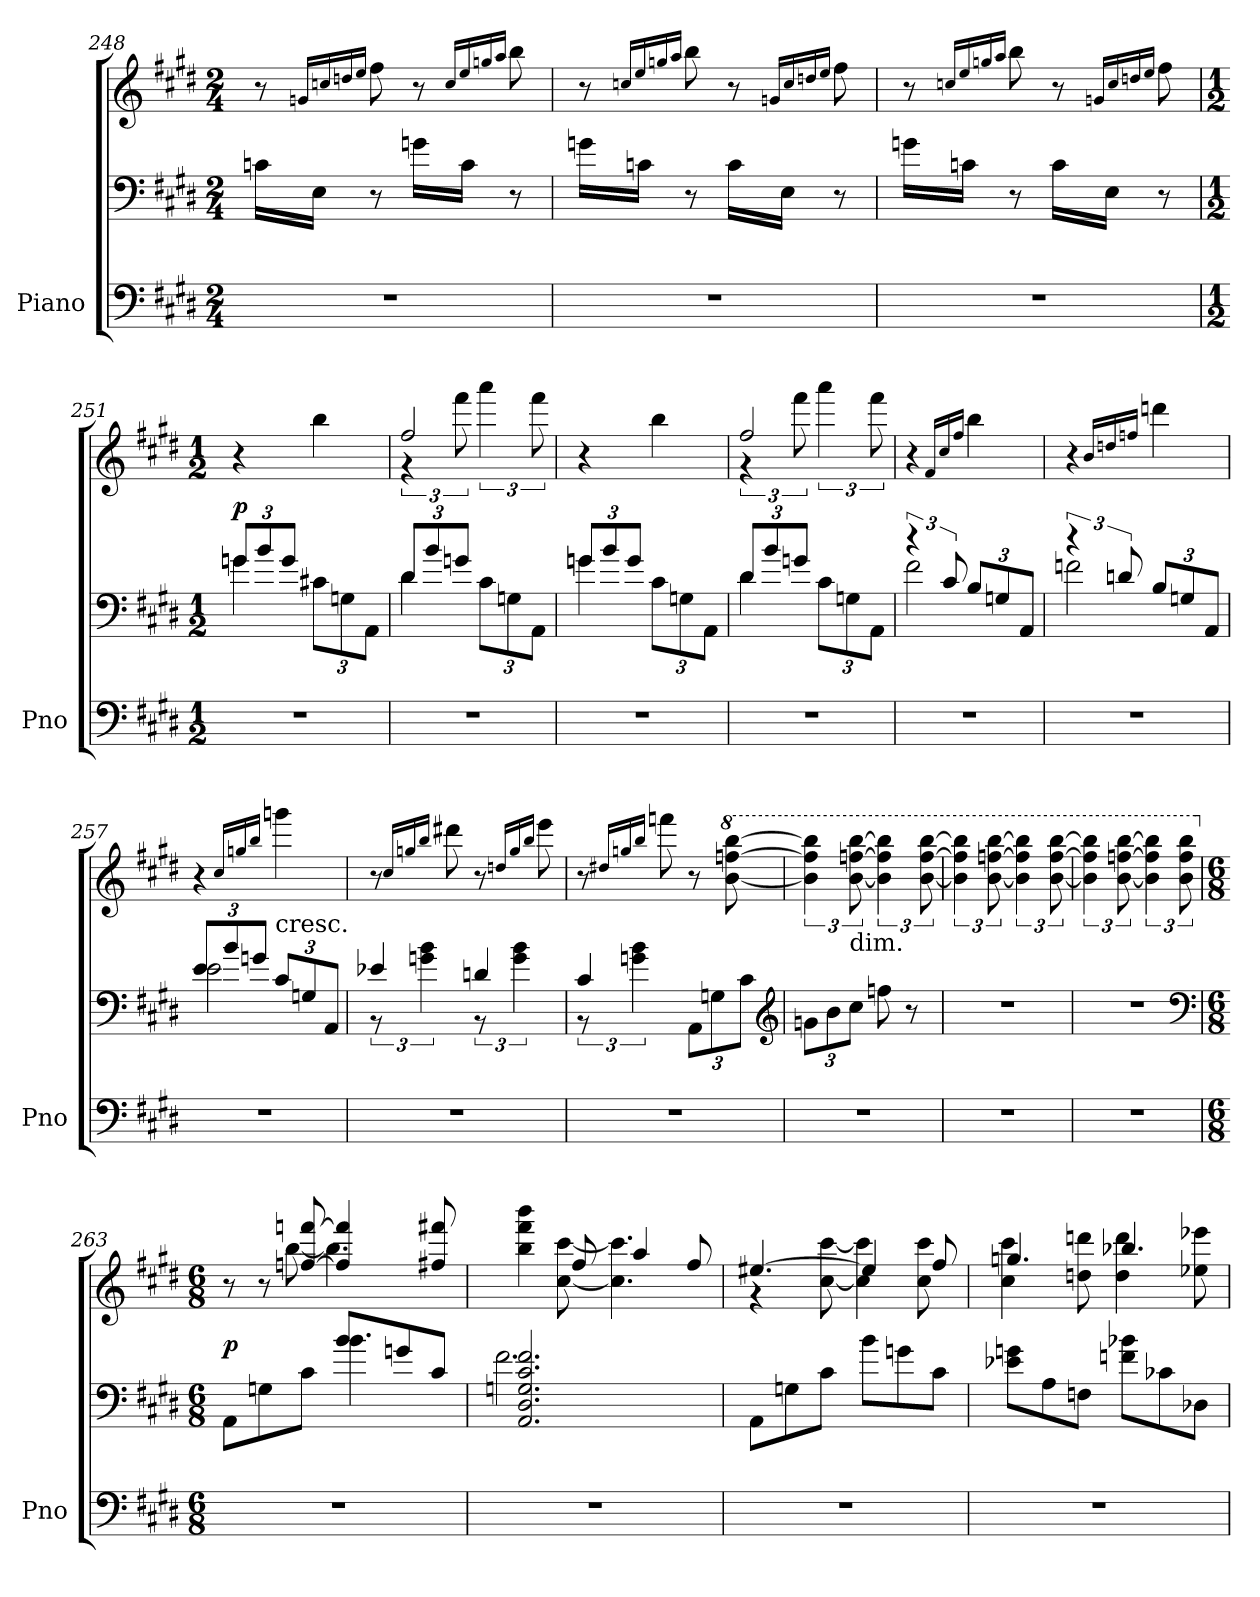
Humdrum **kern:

**kern	**kern	**kern	**dynam
*part1	*part1	*part1	*part1
*staff3	*staff2	*staff1	*staff1/2/3
*I"Piano	*	*	*
*I'Pno	*	*	*
*clefF4	*clefF4	*clefG2	*
*k[f#c#g#d#]	*k[f#c#g#d#]	*k[f#c#g#d#]	*
*M2/4	*M2/4	*M2/4	*
=248	=248	=248	=248
2r	16cnLL	8r	.
.	16EJJ	.	.
.	.	16qgnLL	.
.	.	16qccn	.
.	.	16qddn	.
.	.	16qeeJJ	.
.	8r	8ff#	.
.	16gnLL	8r	.
.	16cJJ	.	.
.	.	16qccLL	.
.	.	16qee	.
.	.	16qggn	.
.	.	16qaaJJ	.
.	8r	8bb	.
=249	=249	=249	=249
2r	16gnLL	8r	.
.	16cnJJ	.	.
.	.	16qccnLL	.
.	.	16qee	.
.	.	16qggn	.
.	.	16qaaJJ	.
.	8r	8bb	.
.	16cLL	8r	.
.	16EJJ	.	.
.	.	16qgnLL	.
.	.	16qcc	.
.	.	16qddn	.
.	.	16qeeJJ	.
.	8r	8ff#	.
=250	=250	=250	=250
2r	16gnLL	8r	.
.	16cnJJ	.	.
.	.	16qccnLL	.
.	.	16qee	.
.	.	16qggn	.
.	.	16qaaJJ	.
.	8r	8bb	.
.	16cLL	8r	.
.	16EJJ	.	.
.	.	16qgnLL	.
.	.	16qcc	.
.	.	16qddn	.
.	.	16qeeJJ	.
.	8r	8ff#	.
=251	=251	=251	=251
*M1/2	*M1/2	*M1/2	*
*	*^	*	*
2r	12gnL	4gn	4r	p
.	12b	.	.	.
.	12gJ	.	.	.
.	12c#X\L	4ryy	4bb	.
.	12Gn	.	.	.
.	12AAJ	.	.	.
=252	=252	=252	=252	=252
*	*	*	*^	*
2r	12d#L	4d#	2ff#	6r	.
.	12b	.	.	.	.
.	12gnJ	.	.	12fff#	.
.	12c#\L	4ryy	.	6aaa	.
.	12Gn	.	.	.	.
.	12AAJ	.	.	12fff#	.
*	*	*	*v	*v	*
=253	=253	=253	=253	=253
2r	12gnL	4gn	4r	.
.	12b	.	.	.
.	12gJ	.	.	.
.	12c#\L	4ryy	4bb	.
.	12Gn	.	.	.
.	12AAJ	.	.	.
=254	=254	=254	=254	=254
*	*	*	*^	*
2r	12d#L	4d#	2ff#	6r	.
.	12b	.	.	.	.
.	12gnJ	.	.	12fff#	.
.	12c#\L	4ryy	.	6aaa	.
.	12Gn	.	.	.	.
.	12AAJ	.	.	12fff#	.
*	*	*	*v	*v	*
=255	=255	=255	=255	=255
2r	6r	2f#	4r	.
.	12c#	.	.	.
.	.	.	16qf#LL	.
.	.	.	16qcc#	.
.	.	.	16qff#JJ	.
.	12BL	.	4bb	.
.	12Gn	.	.	.
.	12AAJ	.	.	.
=256	=256	=256	=256	=256
2r	6r	2fn	4r	.
.	12dn	.	.	.
.	.	.	16qbLL	.
.	.	.	16qddn	.
.	.	.	16qffnJJ	.
.	12BL	.	4dddn	.
.	12Gn	.	.	.
.	12AAJ	.	.	.
=257	=257	=257	=257	=257
2r	12eL	2e	4r	.
.	12b	.	.	.
.	12gnJ	.	.	.
.	.	.	16qcc#LL	.
.	.	.	16qggn	.
.	.	.	16qbbJJ	.
!	!	!	!LO:TX:c:t=cresc.	!
.	12c#L	.	4gggn	.
.	12Gn	.	.	.
.	12AAJ	.	.	.
=258	=258	=258	=258	=258
2r	4e-X	12r	8r	.
.	.	6gn 6b	.	.
.	.	.	16qcc#LL	.
.	.	.	16qggn	.
.	.	.	16qbbJJ	.
.	.	.	8ddd#X	.
.	4dn	12r	8r	.
.	.	6g 6b	.	.
.	.	.	16qddnLL	.
.	.	.	16qgg	.
.	.	.	16qbbJJ	.
.	.	.	8eee	.
=259	=259	=259	=259	=259
2r	4c#	12r	8r	.
.	.	6gn 6b	.	.
.	.	.	16qdd#XLL	.
.	.	.	16qggn	.
.	.	.	16qbbJJ	.
.	.	.	8fffn	.
.	12AAL	4ryy	8r	.
.	12Gn	.	.	.
*	*	*	*8va	*
.	.	.	[8bb [8fff [8bbb	.
.	12c#J	.	.	.
*	*v	*v	*	*
*	*clefG2	*	*
=260	=260	=260	=260
2r	12gn\L	6bb] 6fff] 6bbb]	.
.	12b	.	.
!	!	!LO:TX:c:t=dim.	!
.	12cc#J	[12bb [12fffn [12bbb	.
.	8ffn	6bb] 6fff] 6bbb]	.
.	8r	.	.
.	.	[12bb [12fff [12bbb	.
=261	=261	=261	=261
2r	2r	6bb] 6fff] 6bbb]	.
.	.	[12bb [12fffn [12bbb	.
.	.	6bb] 6fff] 6bbb]	.
.	.	[12bb [12fff [12bbb	.
=262	=262	=262	=262
2r	2r	6bb] 6fff] 6bbb]	.
.	.	[12bb [12fffn [12bbb	.
.	.	6bb] 6fff] 6bbb]	.
.	.	12bb 12fff 12bbb	.
*	*clefF4	*	*
=263	=263	=263	=263
*M6/8	*M6/8	*M6/8	*
*	*^	*	*
*	*	*	*X8va	*
*	*	*	*^	*
2.r	8AAL	4ryy	8r	8ryy	p
.	8Gn	.	8r	8ryy	.
.	8c#J	8ryy	[8ffn [8fffn	[8bb	.
.	8bL	4.b	4ff] 4fff]	4.bb]	.
.	8gn	.	.	.	.
.	8c#J	.	8ff#X 8fff#X	.	.
=264	=264	=264	=264	=264	=264
2.r	2.AA 2.D# 2.Gn 2.c# 2.f#	2.f#	4ryy	4bb 4fff# 4bbb	.
.	.	.	8ff#	[8cc# [8ccc#	.
.	.	.	4aa	4.cc#] 4.ccc#]	.
.	.	.	8ff#	.	.
*	*v	*v	*	*	*
=265	=265	=265	=265	=265
2.r	8AAL	[4.ee#X	4r	.
.	8Gn	.	.	.
.	8c#J	.	[8cc# [8ccc#	.
.	8bL	4ee#]	4cc#] 4ccc#]	.
.	8gn	.	.	.
.	8c#J	8ff#	8cc# 8ccc#	.
=266	=266	=266	=266	=266
2.r	8e-X 8gnL	4.ggn	4cc# 4ccc#	.
.	8A	.	.	.
.	8FnJ	.	8ddn 8dddn	.
.	8fn 8b-XL	4.bb-X	4dd 4ddd	.
.	8c-X	.	.	.
.	8D-XJ	.	8ee-X 8eee-X	.
*	*	*v	*v	*
=	=	=	=
*-	*-	*-	*-
